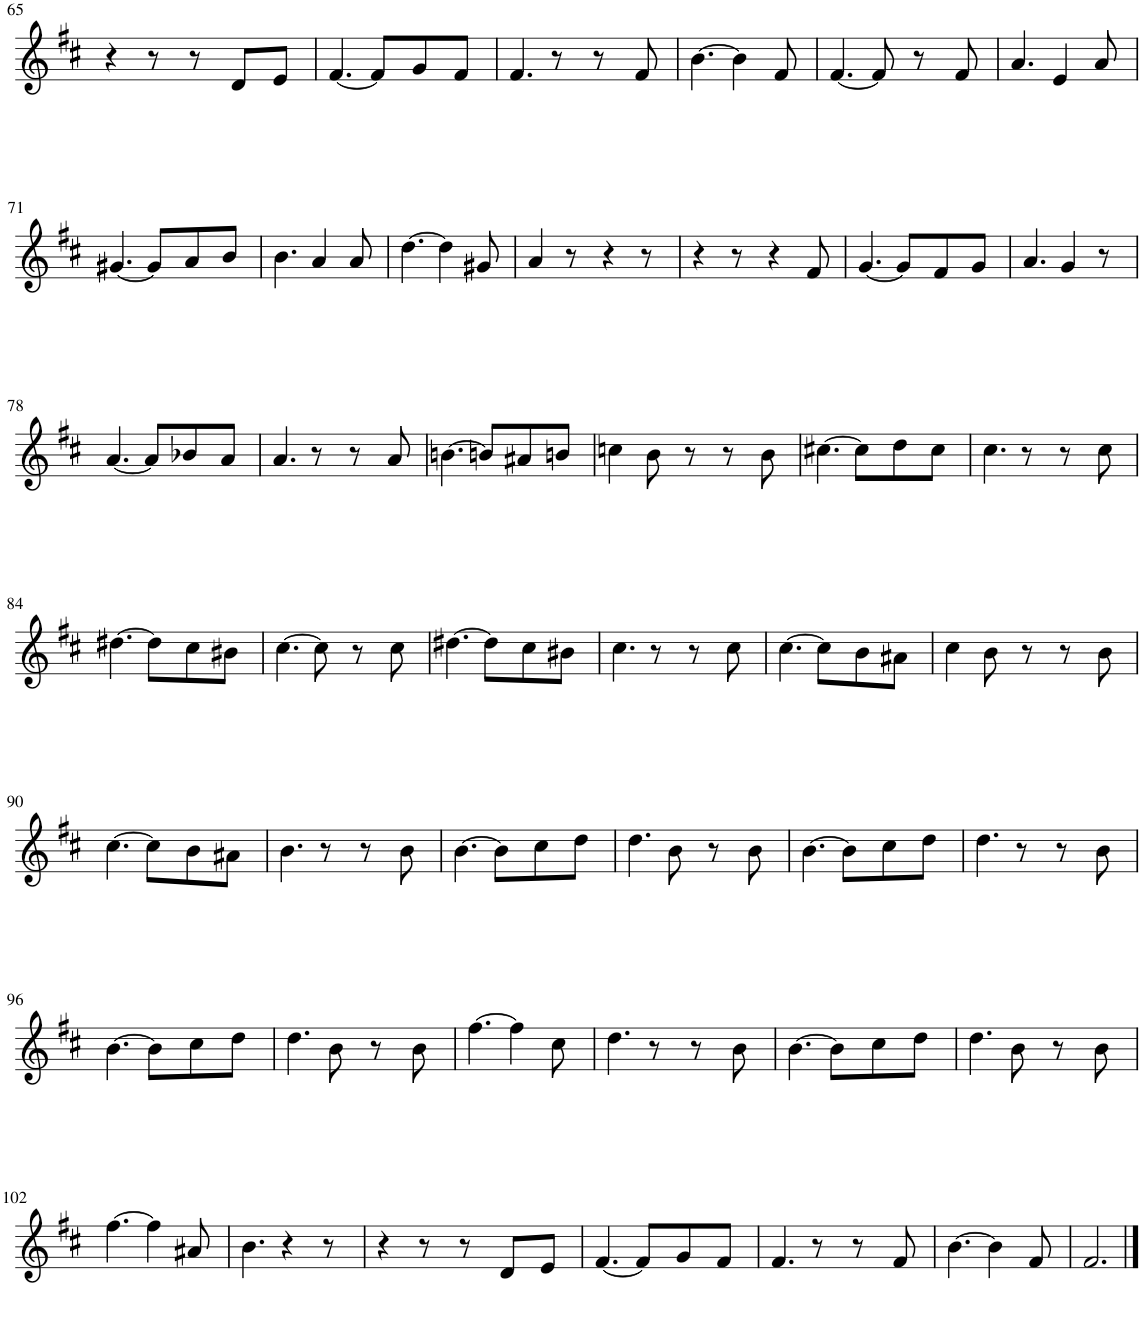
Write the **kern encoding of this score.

**kern
*part1
*staff1
*I"Piano
*I'Pno
!!LO:PB:g=z
*clefG2
*k[f#c#]
*M6/8
=65
4r
8r
8r
8d/L
8e/J
=66
[4.f#/
8f#/L]
8g/
8f#/J
=67
4.f#/
8r
8r
8f#/
=68
[4.b\
4b\]
8f#/
=69
[4.f#/
8f#/]
8r
8f#/
=70
4.a/
4e/
8a/
!!LO:LB:g=z
=71
[4.g#X/
8g#/L]
8a/
8b/J
=72
4.b\
4a/
8a/
=73
[4.dd\
4dd\]
8g#X/
=74
4a/
8r
4r
8r
=75
4r
8r
4r
8f#/
=76
[4.g/
8g/L]
8f#/
8g/J
=77
4.a/
4g/
8r
!!LO:LB:g=z
=78
[4.a/
8a/L]
8b-X/
8a/J
=79
4.a/
8r
8r
8a/
=80
[4.bn\
8bn/L]
8a#X/
8bn/J
=81
4ccn\
8b\
8r
8r
8b\
=82
[4.cc#X\
8cc#\L]
8dd\
8cc#\J
=83
4.cc#\
8r
8r
8cc#\
!!LO:LB:g=z
=84
[4.dd#X\
8dd#\L]
8cc#\
8b#X\J
=85
[4.cc#\
8cc#\]
8r
8cc#\
=86
[4.dd#X\
8dd#\L]
8cc#\
8b#X\J
=87
4.cc#\
8r
8r
8cc#\
=88
[4.cc#\
8cc#\L]
8b\
8a#X\J
=89
4cc#\
8b\
8r
8r
8b\
!!LO:LB:g=z
=90
[4.cc#\
8cc#\L]
8b\
8a#X\J
=91
4.b\
8r
8r
8b\
=92
[4.b\
8b\L]
8cc#\
8dd\J
=93
4.dd\
8b\
8r
8b\
=94
[4.b\
8b\L]
8cc#\
8dd\J
=95
4.dd\
8r
8r
8b\
!!LO:LB:g=z
=96
[4.b\
8b\L]
8cc#\
8dd\J
=97
4.dd\
8b\
8r
8b\
=98
[4.ff#\
4ff#\]
8cc#\
=99
4.dd\
8r
8r
8b\
=100
[4.b\
8b\L]
8cc#\
8dd\J
=101
4.dd\
8b\
8r
8b\
!!LO:LB:g=z
=102
[4.ff#\
4ff#\]
8a#X/
=103
4.b\
4r
8r
=104
4r
8r
8r
8d/L
8e/J
=105
[4.f#/
8f#/L]
8g/
8f#/J
=106
4.f#/
8r
8r
8f#/
=107
[4.b\
4b\]
8f#/
=108
2.f#/
==
*-
